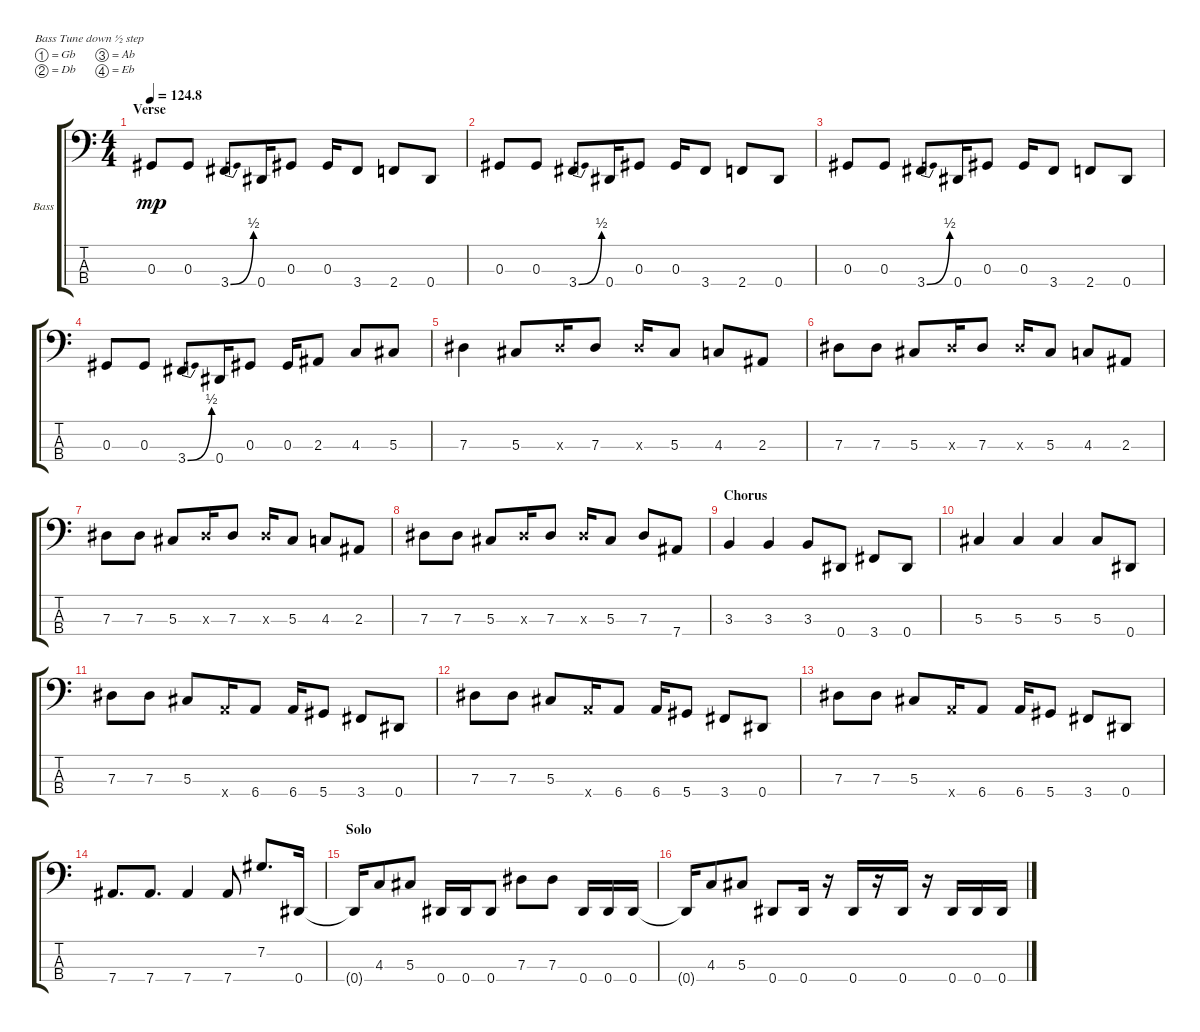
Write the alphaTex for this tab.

\defaultSystemsLayout 4
\bracketExtendMode groupsimilarinstruments
\firstSystemTrackNameOrientation horizontal
\otherSystemsTrackNameOrientation horizontal
\track ("Duff" "Bass") {instrument electricbassfinger}
\staff {score tabs}
\tuning (Gb2 Db2 Ab1 Eb1)
\ts (4 4)
\section ("" "Verse")
\tempo
124.8
\accidentals auto
\clef f4
\ottava regular
\simile none
\ks c
0.3.8{dy mp} 0.3.8 3.4{be (bend 0 0 14.399999999999999 2)}.8 0.4.16 0.3.8 0.3.16 3.4.8 2.4.8 0.4.8 |
0.3.8 0.3.8 3.4{be (bend 0 0 14.399999999999999 2)}.8 0.4.16 0.3.8 0.3.16 3.4.8 2.4.8 0.4.8 |
0.3.8 0.3.8 3.4{be (bend 0 0 14.399999999999999 2)}.8 0.4.16 0.3.8 0.3.16 3.4.8 2.4.8 0.4.8 |
0.3.8 0.3.8 3.4{be (bend 0 0 14.399999999999999 2)}.8 0.4.16 0.3.8 0.3.16 2.3.8 4.3.8 5.3.8 |
7.3.4 5.3.8 7.3{x}.16 7.3.8 7.3{x}.16 5.3.8 4.3.8 2.3.8 |
7.3.8 7.3.8 5.3.8 7.3{x}.16 7.3.8 7.3{x}.16 5.3.8 4.3.8 2.3.8 |
7.3.8 7.3.8 5.3.8 7.3{x}.16 7.3.8 7.3{x}.16 5.3.8 4.3.8 2.3.8 |
7.3.8 7.3.8 5.3.8 7.3{x}.16 7.3.8 7.3{x}.16 5.3.8 7.3.8 7.4.8 |
\section ("" "Chorus")
3.3.4 3.3.4 3.3.8 0.4.8 3.4.8 0.4.8 |
5.3.4 5.3.4 5.3.4 5.3.8 0.4.8 |
7.3.8 7.3.8 5.3.8 6.4{x}.16 6.4.8 6.4.16 5.4.8 3.4.8 0.4.8 |
7.3.8 7.3.8 5.3.8 6.4{x}.16 6.4.8 6.4.16 5.4.8 3.4.8 0.4.8 |
7.3.8 7.3.8 5.3.8 6.4{x}.16 6.4.8 6.4.16 5.4.8 3.4.8 0.4.8 |
7.4.8{d} 7.4.8{d} 7.4.4 7.4.8 7.2.8{d} 0.4.16 |
\section ("" "Solo")
0.4{t}.16 4.3.8 5.3.8 0.4.16 0.4.16 0.4.8 7.3.8 7.3.8 0.4.16 0.4.16 0.4.16 |
0.4{t}.16 4.3.8 5.3.8 0.4.8 0.4.16 r.16 0.4.16 r.16 0.4.16 r.16 0.4.16 0.4.16 0.4.16
